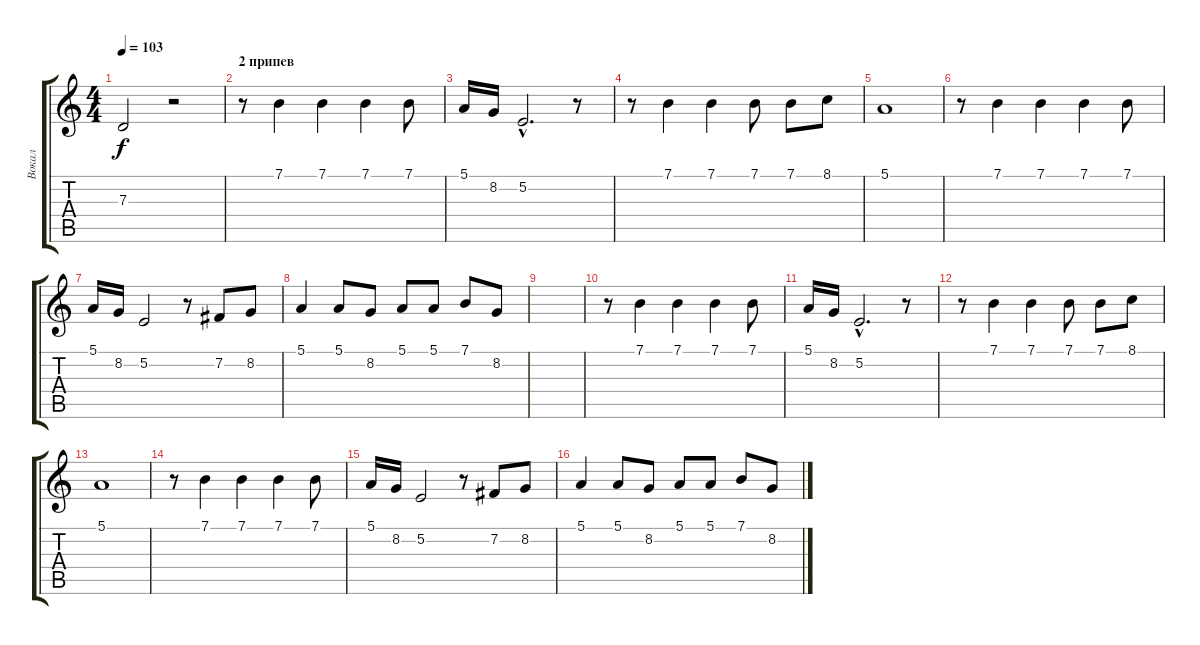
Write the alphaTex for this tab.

\track ("Вокал" "Вокал") {instrument flute}
\staff {score tabs}
\tuning (E4 B3 G3 D3 A2 E2) {hide}
\ts (4 4)
\tempo 103
\clef g2
\ks c
7.3{t}.2{dy f} r.2 |
\section ("" "2 припев")
r.8 7.1.4 7.1.4 7.1.4 7.1.8 |
5.1.16 8.2.16 5.2{hac}.2{d} r.8 |
r.8 7.1.4 7.1.4 7.1.8 7.1.8 8.1.8 |
5.1.1 |
r.8 7.1.4 7.1.4 7.1.4 7.1.8 |
5.1.16 8.2.16 5.2.2 r.8 7.2.8 8.2.8 |
5.1.4 5.1.8 8.2.8 5.1.8 5.1.8 7.1.8 8.2.8 |
|
r.8 7.1.4 7.1.4 7.1.4 7.1.8 |
5.1.16 8.2.16 5.2{hac}.2{d} r.8 |
r.8 7.1.4 7.1.4 7.1.8 7.1.8 8.1.8 |
5.1.1 |
r.8 7.1.4 7.1.4 7.1.4 7.1.8 |
5.1.16 8.2.16 5.2.2 r.8 7.2.8 8.2.8 |
5.1.4 5.1.8 8.2.8 5.1.8 5.1.8 7.1.8 8.2.8
